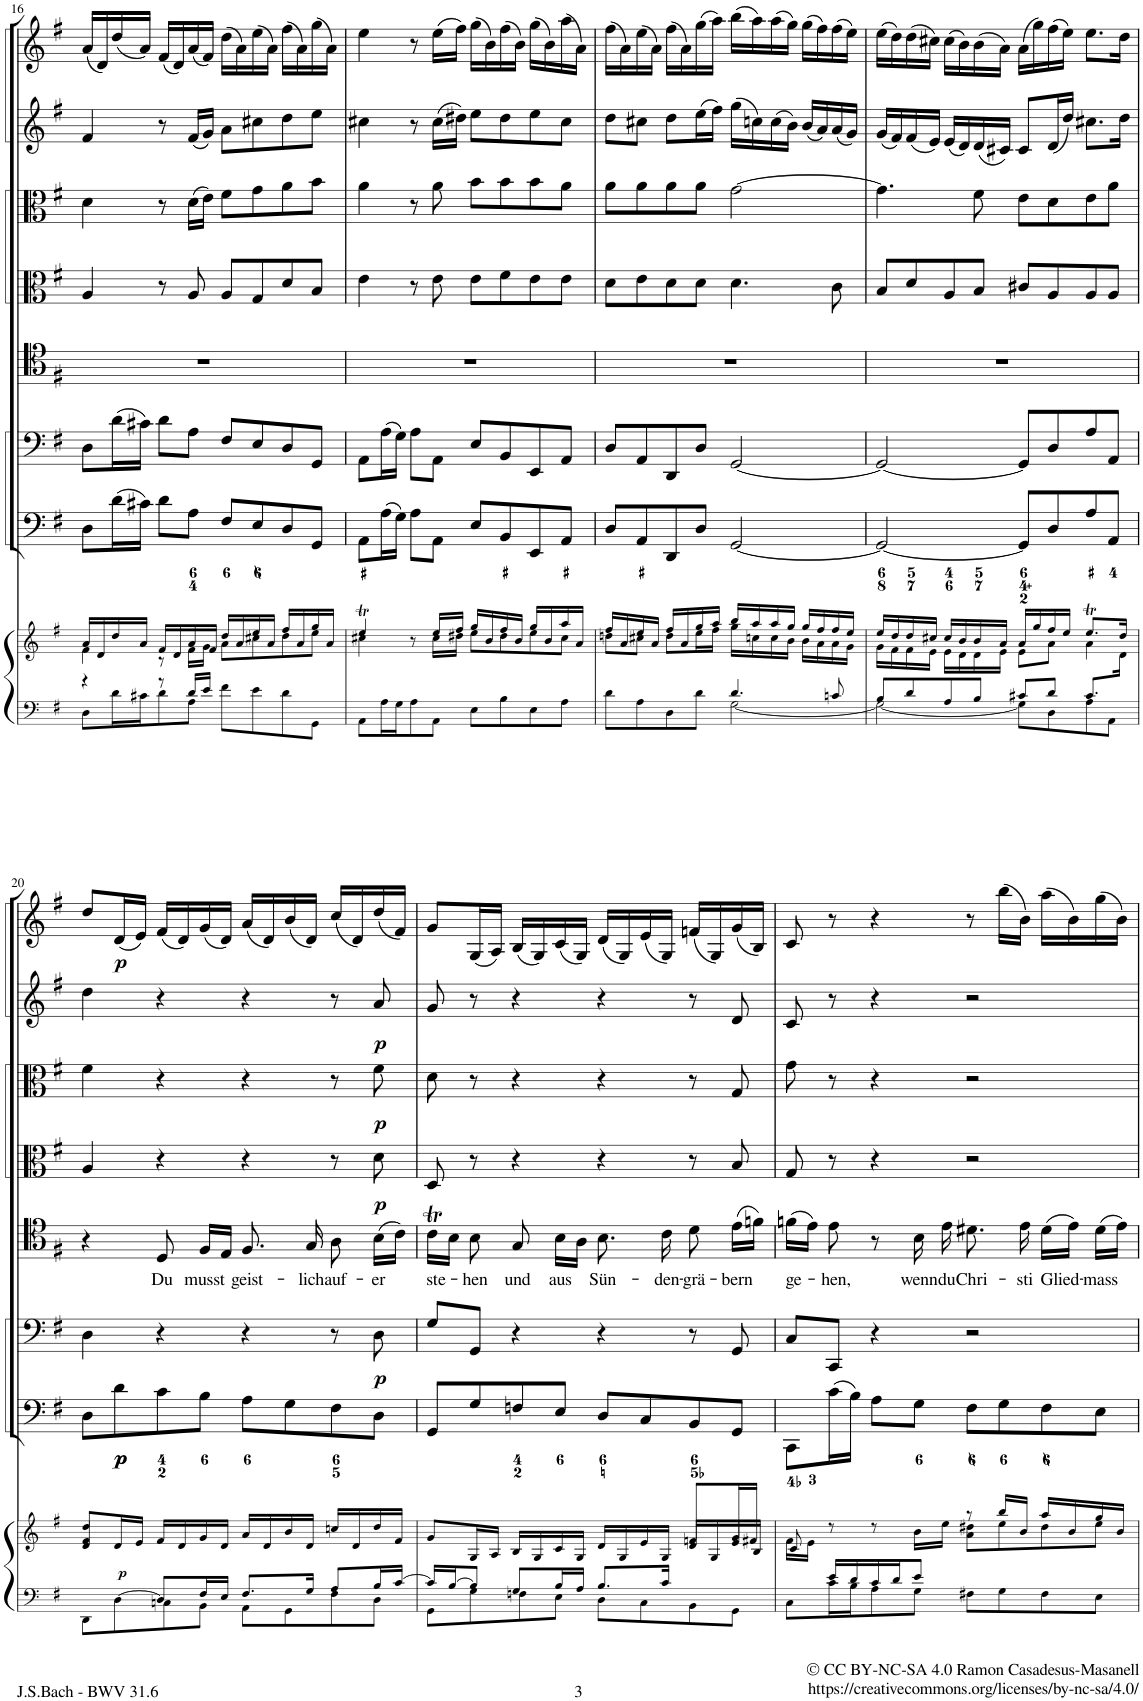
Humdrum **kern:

**kern	**kern	**dynam	**kern	**dynam	**kern	**dynam	**kern	**text	**kern	**dynam	**kern	**dynam	**kern	**dynam	**kern	**dynam
*part8	*part8	*part8	*part7	*part7	*part6	*part6	*part5	*part5	*part4	*part4	*part3	*part3	*part2	*part2	*part1	*part1
*staff9	*staff8	*staff8/9	*staff7	*staff7	*staff6	*staff6	*staff5	*staff5	*staff4	*staff4	*staff3	*staff3	*staff2	*staff2	*staff1	*staff1
*I"Piano reduction	*	*	*I"Violoncello II.  e Continuo	*	*I"Violoncello I	*	*I"Tenore	*	*I"Viola II	*	*I"Viola I	*	*I"Violino II	*	*I"Violino I	*
*I'Pno	*	*	*	*	*	*	*	*	*	*	*I'Vla	*	*I'Vln	*	*I'Vln	*
!!LO:PB:g=z
*clefF4	*clefG2	*	*clefF4	*	*clefF4	*	*clefC4	*	*clefC3	*	*clefC3	*	*clefG2	*	*clefG2	*
*	*	*	*Trd7c12	*	*	*	*Trd4c7	*	*	*	*	*	*	*	*	*
*k[f#]	*k[f#]	*	*k[f#]	*	*k[f#]	*	*k[f#]	*	*k[f#]	*	*k[f#]	*	*k[f#]	*	*k[f#]	*
*G:	*G:	*	*G:	*	*G:	*	*G:	*	*G:	*	*G:	*	*G:	*	*G:	*
*M4/4	*M4/4	*	*M4/4	*	*M4/4	*	*M4/4	*	*M4/4	*	*M4/4	*	*M4/4	*	*M4/4	*
*met(c)	*met(c)	*	*met(c)	*	*met(c)	*	*met(c)	*	*met(c)	*	*met(c)	*	*met(c)	*	*met(c)	*
=16	=16	=16	=16	=16	=16	=16	=16	=16	=16	=16	=16	=16	=16	=16	=16	=16
*^	*^	*	*	*	*	*	*	*	*	*	*	*	*	*	*	*
4r	8D\L	16a/LL	4f#\	.	8D\L	.	8D\L	.	1r	.	4A/	.	4d\	.	4f#/	.	(16a/LL	.
.	.	16d/	.	.	.	.	.	.	.	.	.	.	.	.	.	.	16d/)	.
.	16d\L	16dd/	.	.	(16d\L	.	(16d\L	.	.	.	.	.	.	.	.	.	(16dd/	.
.	16c#X\J	16a/JJ	.	.	16c#X\JJ)	.	16c#X\JJ)	.	.	.	.	.	.	.	.	.	16a/JJ)	.
8r	8d\	16f#/LL	8r	.	8d\L	.	8d\L	.	.	.	8r	.	8r	.	8r	.	(16f#/LL	.
.	.	16d/	.	.	.	.	.	.	.	.	.	.	.	.	.	.	16d/)	.
16d/LL	8A\J	16a/	16f#\LL	.	8A\J	.	8A\J	.	.	.	8A/	.	(16d\LL	.	(16f#/LL	.	(16a/	.
16e/JJ	.	16f#/JJ	16g\JJ	.	.	.	.	.	.	.	.	.	16e\JJ)	.	16g/JJ)	.	16f#/JJ)	.
2ryy	8f#\L	16dd/LL	8a\L	.	8F#/L	.	8F#/L	.	.	.	8A/L	.	8f#\L	.	8a\L	.	(16dd\LL	.
.	.	16a/	.	.	.	.	.	.	.	.	.	.	.	.	.	.	16a\)	.
.	8e\	16ee/	8cc#X\	.	8E/	.	8E/	.	.	.	8G/	.	8g\	.	8cc#X\	.	(16ee\	.
.	.	16a/JJ	.	.	.	.	.	.	.	.	.	.	.	.	.	.	16a\JJ)	.
.	8d\	16ff#/LL	8dd\	.	8D/	.	8D/	.	.	.	8d/	.	8a\	.	8dd\	.	(16ff#\LL	.
.	.	16a/	.	.	.	.	.	.	.	.	.	.	.	.	.	.	16a\)	.
.	8GG\J	16gg/	8ee\J	.	8GG/J	.	8GG/J	.	.	.	8B/J	.	8b\J	.	8ee\J	.	(16gg\	.
.	.	16a/JJ	.	.	.	.	.	.	.	.	.	.	.	.	.	.	16a\JJ)	.
*v	*v	*	*	*	*	*	*	*	*	*	*	*	*	*	*	*	*	*
=17	=17	=17	=17	=17	=17	=17	=17	=17	=17	=17	=17	=17	=17	=17	=17	=17	=17
8AA\L	4eeT/	4cc#X\	.	8AA\L	.	8AA\L	.	1r	.	4e\	.	4a\	.	4cc#X\	.	4ee\	.
16A\L	.	.	.	(16A\L	.	(16A\L	.	.	.	.	.	.	.	.	.	.	.
16G\J	.	.	.	16G\JJ)	.	16G\JJ)	.	.	.	.	.	.	.	.	.	.	.
8A\	8r	8ryy	.	8A\L	.	8A\L	.	.	.	8r	.	8r	.	8r	.	8r	.
8AA\J	16ee/LL	16cc#\LL	.	8AA\J	.	8AA\J	.	.	.	8e\	.	8a\	.	(16cc#\LL	.	(16ee\LL	.
.	16ff#/JJ	16dd#X\JJ	.	.	.	.	.	.	.	.	.	.	.	16dd#X\JJ)	.	16ff#\JJ)	.
8E\L	16gg/LL	8ee\L	.	8E/L	.	8E/L	.	.	.	8e\L	.	8b\L	.	8ee\L	.	(16gg\LL	.
.	16b/	.	.	.	.	.	.	.	.	.	.	.	.	.	.	16b\)	.
8B\	16ff#/	8dd#\	.	8BB/	.	8BB/	.	.	.	8f#\	.	8b\	.	8dd#\	.	(16ff#\	.
.	16b/JJ	.	.	.	.	.	.	.	.	.	.	.	.	.	.	16b\JJ)	.
8E\	16gg/LL	8ee\	.	8EE/	.	8EE/	.	.	.	8e\	.	8b\	.	8ee\	.	(16gg\LL	.
.	16b/	.	.	.	.	.	.	.	.	.	.	.	.	.	.	16b\)	.
8A\J	16aa/	8cc#\J	.	8AA/J	.	8AA/J	.	.	.	8e\J	.	8a\J	.	8cc#\J	.	(16aa\	.
.	16a/JJ	.	.	.	.	.	.	.	.	.	.	.	.	.	.	16a\JJ)	.
=18	=18	=18	=18	=18	=18	=18	=18	=18	=18	=18	=18	=18	=18	=18	=18	=18	=18
*^	*	*	*	*	*	*	*	*	*	*	*	*	*	*	*	*	*
2ryy	8d\L	16ff#/LL	8ddn\L	.	8D/L	.	8D/L	.	1r	.	8d\L	.	8a\L	.	8dd\L	.	(16ff#\LL	.
.	.	16a/	.	.	.	.	.	.	.	.	.	.	.	.	.	.	16a\)	.
.	8A\	16ee/	8cc#X\J	.	8AA/	.	8AA/	.	.	.	8e\	.	8a\	.	8cc#X\J	.	(16ee\	.
.	.	16a/JJ	.	.	.	.	.	.	.	.	.	.	.	.	.	.	16a\JJ)	.
.	8D\	16ff#/LL	8dd\L	.	8DD/	.	8DD/	.	.	.	8d\	.	8a\	.	8dd\L	.	(16ff#\LL	.
.	.	16a/	.	.	.	.	.	.	.	.	.	.	.	.	.	.	16a\)	.
.	8d\J	16gg/	16ee\L	.	8D/J	.	8D/J	.	.	.	8d\J	.	8a\J	.	(16ee\L	.	(16gg\	.
.	.	16aa/JJ	16ff#\JJ	.	.	.	.	.	.	.	.	.	.	.	16ff#\JJ)	.	16aa\JJ)	.
4.d/	[2G\	16bb/LL	16gg\LL	.	[2GG/	.	[2GG/	.	.	.	4.d\	.	[2g\	.	(16gg\LL	.	(16bb\LL	.
.	.	16aa/	16ccn\	.	.	.	.	.	.	.	.	.	.	.	16ccn\)	.	16aa\)	.
.	.	16aa/	16cc\	.	.	.	.	.	.	.	.	.	.	.	(16cc\	.	(16aa\	.
.	.	16gg/JJ	16b\JJ	.	.	.	.	.	.	.	.	.	.	.	16b\JJ)	.	16gg\JJ)	.
.	.	16gg/LL	16b\LL	.	.	.	.	.	.	.	.	.	.	.	(16b/LL	.	(16gg\LL	.
.	.	16ff#/	16a\	.	.	.	.	.	.	.	.	.	.	.	16a/)	.	16ff#\)	.
8cn/	.	16ff#/	16a\	.	.	.	.	.	.	.	8c\	.	.	.	(16a/	.	(16ff#\	.
.	.	16ee/JJ	16g\JJ	.	.	.	.	.	.	.	.	.	.	.	16g/JJ)	.	16ee\JJ)	.
=19	=19	=19	=19	=19	=19	=19	=19	=19	=19	=19	=19	=19	=19	=19	=19	=19	=19	=19
*	*	*	*^	*	*	*	*	*	*	*	*	*	*	*	*	*	*	*
8B/L	2G\_	16ee/LL	16g\LL	2...ryy	.	2GG/_	.	2GG/_	.	1r	.	8B/L	.	4.g\]	.	(16g/LL	.	(16ee\LL	.
.	.	16dd/	16f#\	.	.	.	.	.	.	.	.	.	.	.	.	16f#/)	.	16dd\)	.
8d/	.	16dd/	16f#\	.	.	.	.	.	.	.	.	8d/	.	.	.	(16f#/	.	(16dd\	.
.	.	16cc#X/JJ	16e\JJ	.	.	.	.	.	.	.	.	.	.	.	.	16e/JJ)	.	16cc#X\JJ)	.
8A/	.	16cc#/LL	16e\LL	.	.	.	.	.	.	.	.	8A/	.	.	.	(16e/LL	.	(16cc#\LL	.
.	.	16b/	16d\	.	.	.	.	.	.	.	.	.	.	.	.	16d/)	.	16b\)	.
8B/J	.	16b/	16d\	.	.	.	.	.	.	.	.	8B/J	.	8f#\	.	(16d/	.	(16b\	.
.	.	16a/JJ	16e\JJ	.	.	.	.	.	.	.	.	.	.	.	.	16c#X/JJ)	.	16a\JJ)	.
8c#X/L	8G\L]	16a/LL	8e\L	.	.	8GG/L]	.	8GG/L]	.	.	.	8c#X/L	.	8e\L	.	8c#/L	.	(16a\LL	.
.	.	16gg/	.	.	.	.	.	.	.	.	.	.	.	.	.	.	.	16gg\)	.
8d/J	8D\	16ff#/	8a\J	.	.	8D/	.	8D/	.	.	.	8A/	.	8d\	.	(16d/L	.	(16ff#\	.
.	.	16ee/JJ	.	.	.	.	.	.	.	.	.	.	.	.	.	16dd/JJ)	.	16ee\JJ)	.
8.c#/L	8A\	8.eeT/L	4a\	.	.	8A/	.	8A/	.	.	.	8A/	.	8e\	.	8.cc#X\L	.	8.ee\L	.
.	8AA\J	.	.	.	.	8AA/J	.	8AA/J	.	.	.	8A/J	.	8a\J	.	.	.	.	.
16ryy	.	16dd/Jk	.	16d\Jk	.	.	.	.	.	.	.	.	.	.	.	16dd\Jk	.	16dd\Jk	.
*	*	*	*v	*v	*	*	*	*	*	*	*	*	*	*	*	*	*	*	*
!!LO:LB:g=z
=20	=20	=20	=20	=20	=20	=20	=20	=20	=20	=20	=20	=20	=20	=20	=20	=20	=20	=20
4ryy	8DD\L	8dd/L	4d/ 4f#/	.	8D\L	.	4D\	.	4r	.	4A/	.	4f#\	.	4dd\	.	8dd/L	.
!	!	!	!	!LO:DY:b	!	!LO:DY:b	!	!	!	!	!	!	!	!	!	!	!	!
!	!	!	!	!	!	!LO:DY:n=1:b	!	!	!	!	!	!	!	!	!	!	!	!LO:DY:b
.	[>8D\	16d/L	.	p	8d\	p p	.	.	.	.	.	.	.	.	.	.	(16d/L	p
.	.	16e/JJ	.	.	.	.	.	.	.	.	.	.	.	.	.	.	16e/JJ)	.
!	!	!	!	!	!	!	!	!	!	!LO:LY:b	!	!	!	!	!	!	!	!
8D/L]	8Cn\	16f#/LL	2.ryy	.	8c\	.	4r	.	8D/	Du	4r	.	4r	.	4r	.	(16f#/LL	.
.	.	16d/	.	.	.	.	.	.	.	.	.	.	.	.	.	.	16d/)	.
!	!	!	!	!	!	!	!	!	!	!LO:LY:b	!	!	!	!	!	!	!	!
16F#/L	8BB\J	16g/	.	.	8B\J	.	.	.	16F#/LL	musst	.	.	.	.	.	.	(16g/	.
16E/JJ	.	16d/JJ	.	.	.	.	.	.	16E/JJ	.	.	.	.	.	.	.	16d/JJ)	.
!	!	!	!	!	!	!	!	!	!	!LO:LY:b	!	!	!	!	!	!	!	!
8.F#/L	8AA\L	16a/LL	.	.	8A\L	.	4r	.	8.F#/	geist-	4r	.	4r	.	4r	.	(16a/LL	.
.	.	16d/	.	.	.	.	.	.	.	.	.	.	.	.	.	.	16d/)	.
.	8GG\	16b/	.	.	8G\	.	.	.	.	.	.	.	.	.	.	.	(16b/	.
!	!	!	!	!	!	!	!	!	!	!LO:LY:b	!	!	!	!	!	!	!	!
16G/Jk	.	16d/JJ	.	.	.	.	.	.	16G/	-lich	.	.	.	.	.	.	16d/JJ)	.
!	!	!	!	!	!	!	!	!	!	!LO:LY:b	!	!	!	!	!	!	!	!
8A/L	8F#\	16ccn/LL	.	.	8F#\	.	8r	.	8A\	auf-	8r	.	8r	.	8r	.	(16cc/LL	.
.	.	16d/	.	.	.	.	.	.	.	.	.	.	.	.	.	.	16d/)	.
!	!	!	!	!	!	!	!	!LO:DY:b	!	!LO:LY:b	!	!LO:DY:b	!	!LO:DY:b	!	!LO:DY:b	!	!
16B/L	8D\J	16dd/	.	.	8D\J	.	8D\	p	(16B\LL	-er	8d\	p	8f#\	p	8a/	p	(16dd/	.
[16c/JJ	.	16f#/JJ	.	.	.	.	.	.	16c\JJ)	.	.	.	.	.	.	.	16f#/JJ)	.
=21	=21	=21	=21	=21	=21	=21	=21	=21	=21	=21	=21	=21	=21	=21	=21	=21	=21	=21
!	!	!	!	!	!	!	!	!	!	!LO:LY:b	!	!	!	!	!	!	!	!
16c/LL]	8GG\L	8g/L	2.ryy	.	8GG/L	.	8G/L	.	16cT\LL	ste-	8D/	.	8d\	.	8g/	.	8g/L	.
[16B/J	.	.	.	.	.	.	.	.	16B\JJ	.	.	.	.	.	.	.	.	.
!	!	!	!	!	!	!	!	!	!	!LO:LY:b	!	!	!	!	!	!	!	!
8B/J]	8G\	16G/L	.	.	8G/	.	8GG/J	.	8B\	hen	8r	.	8r	.	8r	.	(16G/L	.
.	.	16A/JJ	.	.	.	.	.	.	.	.	.	.	.	.	.	.	16A/JJ)	.
!	!	!	!	!	!	!	!	!	!	!LO:LY:b	!	!	!	!	!	!	!	!
8G/L	8Fn\	16B/LL	.	.	8Fn/	.	4r	.	8G/	und	4r	.	4r	.	4r	.	(16B/LL	.
.	.	16G/	.	.	.	.	.	.	.	.	.	.	.	.	.	.	16G/)	.
!	!	!	!	!	!	!	!	!	!	!LO:LY:b	!	!	!	!	!	!	!	!
16B/L	8E\J	16c/	.	.	8E/J	.	.	.	16B\LL	aus	.	.	.	.	.	.	(16c/	.
16A/JJ	.	16G/JJ	.	.	.	.	.	.	16A\JJ	.	.	.	.	.	.	.	16G/JJ)	.
!	!	!	!	!	!	!	!	!	!	!LO:LY:b	!	!	!	!	!	!	!	!
8.B/L	8D\L	16d/LL	.	.	8D/L	.	4r	.	8.B\	Sün-	4r	.	4r	.	4r	.	(16d/LL	.
.	.	16G/	.	.	.	.	.	.	.	.	.	.	.	.	.	.	16G/)	.
.	8C\	16e/	.	.	8C/	.	.	.	.	.	.	.	.	.	.	.	(16e/	.
!	!	!	!	!	!	!	!	!	!	!LO:LY:b	!	!	!	!	!	!	!	!
16c/Jk	.	16G/JJ	.	.	.	.	.	.	16c\	-den-	.	.	.	.	.	.	16G/JJ)	.
!	!	!	!	!	!	!	!	!	!	!LO:LY:b	!	!	!	!	!	!	!	!
4ryy	8BB\	16fn/LL	8d/L	.	8BB/	.	8r	.	8d\	-grä-	8r	.	8r	.	8r	.	(16fn/LL	.
.	.	16G/	.	.	.	.	.	.	.	.	.	.	.	.	.	.	16G/)	.
!	!	!	!	!	!	!	!	!	!	!LO:LY:b	!	!	!	!	!	!	!	!
.	8GG\J	16g/	16e/L	.	8GG/J	.	8GG/	.	(16e\LL	-bern	8B/	.	8G/	.	8d/	.	(16g/	.
.	.	16B/JJ	16f#X/JJ	.	.	.	.	.	16fn\JJ)	.	.	.	.	.	.	.	16B/JJ)	.
=22	=22	=22	=22	=22	=22	=22	=22	=22	=22	=22	=22	=22	=22	=22	=22	=22	=22	=22
!	!	!	!	!	!	!	!	!	!	!LO:LY:b	!	!	!	!	!	!	!	!
8ryy	8C\L	8c/	16f#\LL	.	8CC\L	.	8C/L	.	(16fn\LL	ge-	8G/	.	8g\	.	8c/	.	8c/	.
.	.	.	16e\JJ	.	.	.	.	.	16e\JJ)	.	.	.	.	.	.	.	.	.
!	!	!	!	!	!	!	!	!	!	!LO:LY:b	!	!	!	!	!	!	!	!
16e/LL	16c\L	8r	4.ryy	.	(16c\L	.	8CC/J	.	8e\	hen,	8r	.	8r	.	8r	.	8r	.
16d/	16B\J	.	.	.	16B\JJ)	.	.	.	.	.	.	.	.	.	.	.	.	.
16c/	8A\	8r	.	.	8A\L	.	4r	.	8r	.	4r	.	4r	.	4r	.	4r	.
16d/J	.	.	.	.	.	.	.	.	.	.	.	.	.	.	.	.	.	.
!	!	!	!	!	!	!	!	!	!	!LO:LY:b	!	!	!	!	!	!	!	!
8e/J	8G\J	16b\LL	.	.	8G\J	.	.	.	16B\	wenn	.	.	.	.	.	.	.	.
!	!	!	!	!	!	!	!	!	!	!LO:LY:b	!	!	!	!	!	!	!	!
.	.	16ee\JJ	.	.	.	.	.	.	16e\	du	.	.	.	.	.	.	.	.
!	!	!	!	!	!	!	!	!	!	!LO:LY:b	!	!	!	!	!	!	!	!
2ryy	8F#X\L	8r	8a\ 8dd#X\L	.	8F#\L	.	2r	.	8.d#X\	Chri-	2r	.	2r	.	2r	.	8r	.
.	8G\	16bb/LL	8ee\	.	8G\	.	.	.	.	.	.	.	.	.	.	.	(16bb\LL	.
!	!	!	!	!	!	!	!	!	!	!LO:LY:b	!	!	!	!	!	!	!	!
.	.	16b/JJ	.	.	.	.	.	.	16e\	-sti	.	.	.	.	.	.	16b\JJ)	.
!	!	!	!	!	!	!	!	!	!	!LO:LY:b	!	!	!	!	!	!	!	!
.	8F#\	16aa/LL	8dd#\	.	8F#\	.	.	.	(16d#\LL	Glied-	.	.	.	.	.	.	(16aa\LL	.
.	.	16b/	.	.	.	.	.	.	16e\JJ)	.	.	.	.	.	.	.	16b\)	.
!	!	!	!	!	!	!	!	!	!	!LO:LY:b	!	!	!	!	!	!	!	!
.	8E\J	16gg/	8ee\J	.	8E\J	.	.	.	(16d#\LL	-mass	.	.	.	.	.	.	(16gg\	.
.	.	16b/JJ	.	.	.	.	.	.	16e\JJ)	.	.	.	.	.	.	.	16b\JJ)	.
*v	*v	*	*	*	*	*	*	*	*	*	*	*	*	*	*	*	*	*
*	*v	*v	*	*	*	*	*	*	*	*	*	*	*	*	*	*	*
=	=	=	=	=	=	=	=	=	=	=	=	=	=	=	=	=
*-	*-	*-	*-	*-	*-	*-	*-	*-	*-	*-	*-	*-	*-	*-	*-	*-
